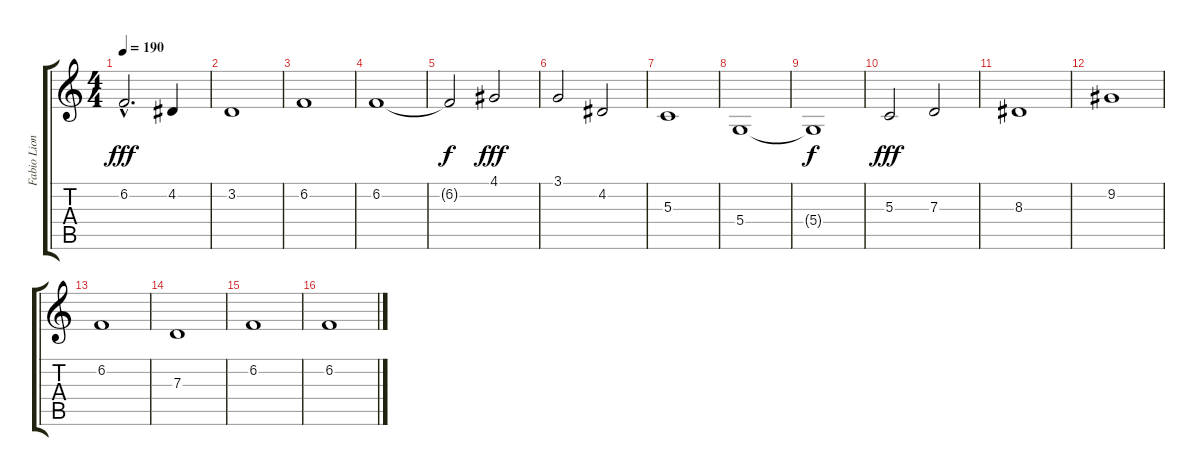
\track ("Fabio Lione" "Fabio Lion") {instrument clarinet}
\staff {score tabs}
\tuning (E4 B3 G3 D3 A2 E2) {hide}
\ts (4 4)
\tempo 190
\clef g2
\ks c
6.2{hac}.2{d dy fff} 4.2.4 |
3.2.1 |
6.2.1 |
6.2.1 |
6.2{t}.2{dy f} 4.1.2{dy fff} |
3.1.2 4.2.2 |
5.3.1 |
5.4.1 |
5.4{t}.1{dy f} |
5.3.2{dy fff} 7.3.2 |
8.3.1 |
9.2.1 |
6.2.1 |
7.3.1 |
6.2.1 |
6.2.1
